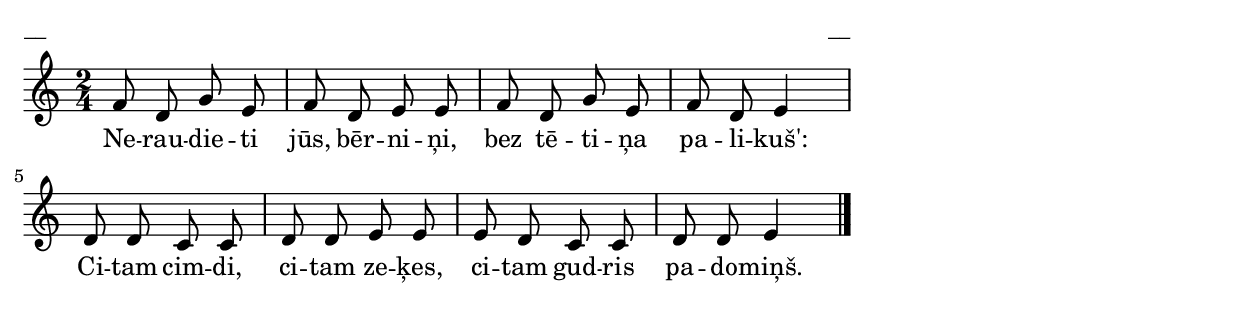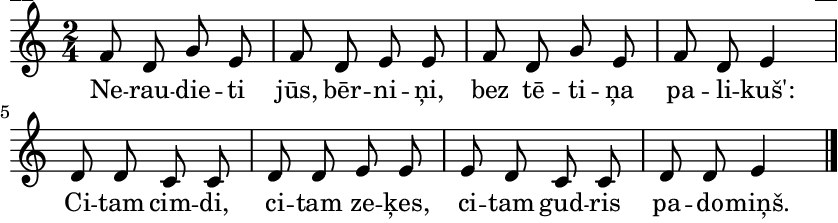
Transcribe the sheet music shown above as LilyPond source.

\version "2.13.18"
#(ly:set-option 'crop #t)

%\header {
%    title = "Neraudieti jūs, bērniņi",AA lapas, bēres
%}
\paper {
line-width = 14\cm
left-margin = 0.4\cm
between-system-padding = 0.1\cm
between-system-space = 0.1\cm
}
\layout {
indent = #0
ragged-last = ##f
}

voiceA = \relative c' {
\clef "treble"
\key a \minor
\time 2/4
f8 d g e |
f8 d e e |
f8 d g e |
f8 d e4 |
d8 d c c |
d8 d e e |
e8 d c c |
d8 d e4 |
\bar "|."
} 

lyricA = \lyricmode {
Ne -- rau -- die -- ti jūs, bēr -- ni -- ņi, bez tē -- ti -- ņa pa -- li -- kuš':
Ci -- tam cim -- di, ci -- tam ze -- ķes, ci -- tam gud -- ris pa -- do -- miņš.
} 

fullScore = <<
\new Staff {
<<
\new Voice = "voiceA" { \oneVoice \autoBeamOff \voiceA }
\new Lyrics \lyricsto "voiceA" \lyricA
>>
}
>>

\score {
\fullScore
\header { piece = "__" opus = "__" }
}
\markup { \with-color #(x11-color 'white) \sans \smaller "__" }
\score {
\unfoldRepeats
\fullScore
\midi {
\context { \Staff \remove "Staff_performer" }
\context { \Voice \consists "Staff_performer" }
}
}


